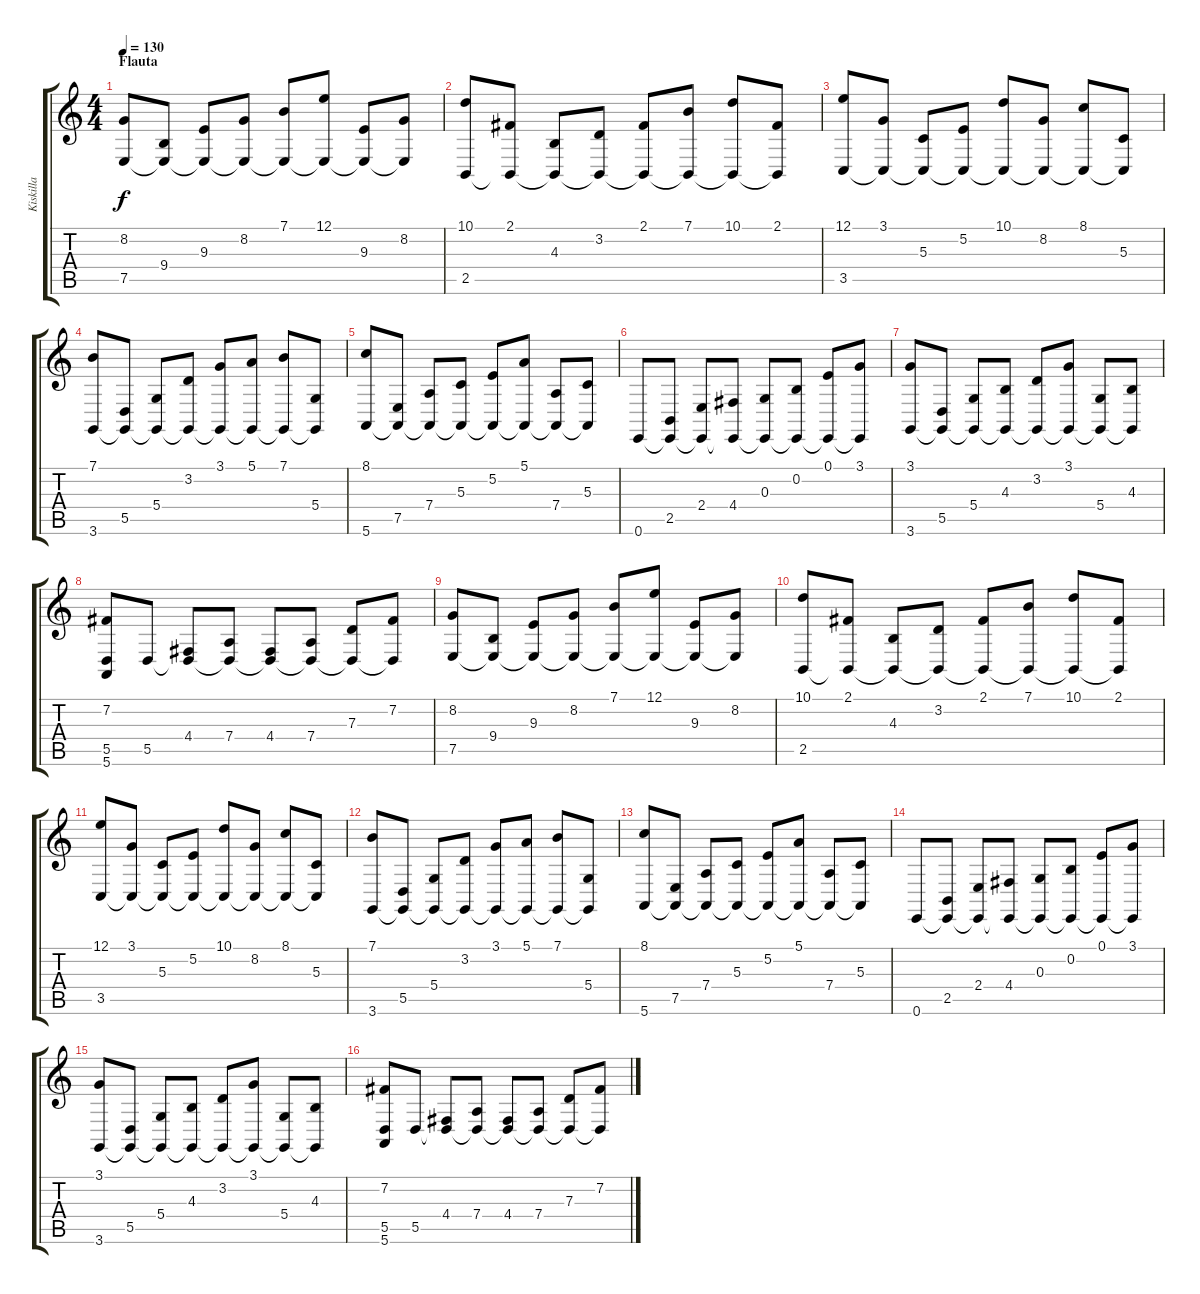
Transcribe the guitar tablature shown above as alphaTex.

\track ("Kiskilla" "Kiskilla") {instrument acousticgrandpiano}
\staff {score tabs}
\tuning (E4 B3 G3 D3 A2 E2) {hide}
\ts (4 4)
\section ("" "Flauta")
\tempo 130
\clef g2
\ks c
(8.2 7.5).8{dy f} (9.4 7.5{t}).8 (9.3 7.5{t}).8 (8.2 7.5{t}).8 (7.1 7.5{t}).8 (12.1 7.5{t}).8 (9.3 7.5{t}).8 (8.2 7.5{t}).8 |
(10.1 2.5).8 (2.1 2.5{t}).8 (4.3 2.5{t}).8 (3.2 2.5{t}).8 (2.1 2.5{t}).8 (7.1 2.5{t}).8 (10.1 2.5{t}).8 (2.1 2.5{t}).8 |
(12.1 3.5).8 (3.1 3.5{t}).8 (5.3 3.5{t}).8 (5.2 3.5{t}).8 (10.1 3.5{t}).8 (8.2 3.5{t}).8 (8.1 3.5{t}).8 (5.3 3.5{t}).8 |
(7.1 3.6).8 (5.5 3.6{t}).8 (5.4 3.6{t}).8 (3.2 3.6{t}).8 (3.1 3.6{t}).8 (5.1 3.6{t}).8 (7.1 3.6{t}).8 (5.4 3.6{t}).8 |
(8.1 5.6).8 (7.5 5.6{t}).8 (7.4 5.6{t}).8 (5.3 5.6{t}).8 (5.2 5.6{t}).8 (5.1 5.6{t}).8 (7.4 5.6{t}).8 (5.3 5.6{t}).8 |
0.6.8 (2.5 0.6{t}).8 (2.4 0.6{t}).8 (4.4 0.6{t}).8 (0.3 0.6{t}).8 (0.2 0.6{t}).8 (0.1 0.6{t}).8 (3.1 0.6{t}).8 |
(3.1 3.6).8 (5.5 3.6{t}).8 (5.4 3.6{t}).8 (4.3 3.6{t}).8 (3.2 3.6{t}).8 (3.1 3.6{t}).8 (5.4 3.6{t}).8 (4.3 3.6{t}).8 |
(7.2 5.5 5.6).8 5.5.8 (4.4 5.5{t}).8 (7.4 5.5{t}).8 (4.4 5.5{t}).8 (7.4 5.5{t}).8 (7.3 5.5{t}).8 (7.2 5.5{t}).8 |
(8.2 7.5).8 (9.4 7.5{t}).8 (9.3 7.5{t}).8 (8.2 7.5{t}).8 (7.1 7.5{t}).8 (12.1 7.5{t}).8 (9.3 7.5{t}).8 (8.2 7.5{t}).8 |
(10.1 2.5).8 (2.1 2.5{t}).8 (4.3 2.5{t}).8 (3.2 2.5{t}).8 (2.1 2.5{t}).8 (7.1 2.5{t}).8 (10.1 2.5{t}).8 (2.1 2.5{t}).8 |
(12.1 3.5).8 (3.1 3.5{t}).8 (5.3 3.5{t}).8 (5.2 3.5{t}).8 (10.1 3.5{t}).8 (8.2 3.5{t}).8 (8.1 3.5{t}).8 (5.3 3.5{t}).8 |
(7.1 3.6).8 (5.5 3.6{t}).8 (5.4 3.6{t}).8 (3.2 3.6{t}).8 (3.1 3.6{t}).8 (5.1 3.6{t}).8 (7.1 3.6{t}).8 (5.4 3.6{t}).8 |
(8.1 5.6).8 (7.5 5.6{t}).8 (7.4 5.6{t}).8 (5.3 5.6{t}).8 (5.2 5.6{t}).8 (5.1 5.6{t}).8 (7.4 5.6{t}).8 (5.3 5.6{t}).8 |
0.6.8 (2.5 0.6{t}).8 (2.4 0.6{t}).8 (4.4 0.6{t}).8 (0.3 0.6{t}).8 (0.2 0.6{t}).8 (0.1 0.6{t}).8 (3.1 0.6{t}).8 |
(3.1 3.6).8 (5.5 3.6{t}).8 (5.4 3.6{t}).8 (4.3 3.6{t}).8 (3.2 3.6{t}).8 (3.1 3.6{t}).8 (5.4 3.6{t}).8 (4.3 3.6{t}).8 |
(7.2 5.5 5.6).8 5.5.8 (4.4 5.5{t}).8 (7.4 5.5{t}).8 (4.4 5.5{t}).8 (7.4 5.5{t}).8 (7.3 5.5{t}).8 (7.2 5.5{t}).8
